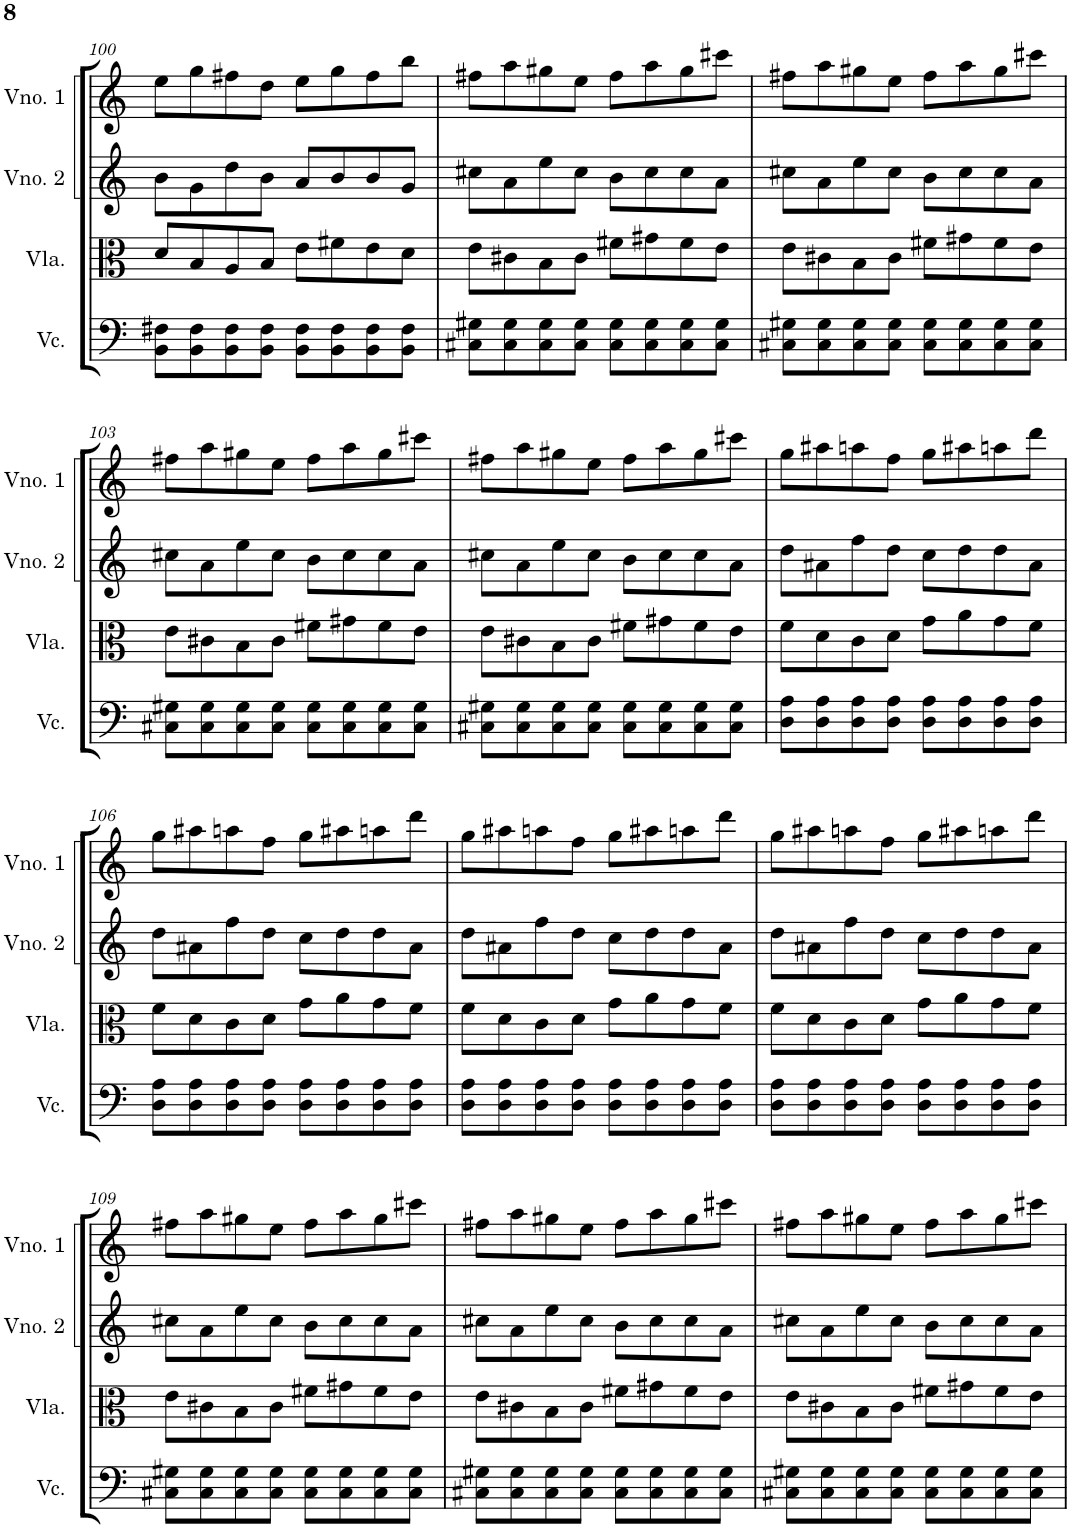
**kern	**kern	**kern	**kern
*part4	*part3	*part2	*part1
*staff4	*staff3	*staff2	*staff1
*I"Violoncelo	*I"Viola	*I"Violino 2	*I"Violino 1
*I'Vc.	*I'Vla.	*I'Vno. 2	*I'Vno. 1
!!LO:PB:g=z
*clefF4	*clefC3	*clefG2	*clefG2
*k[]	*k[]	*k[]	*k[]
*M4/4	*M4/4	*M4/4	*M4/4
=100	=100	=100	=100
8BB\ 8F#X\L	8d/L	8b\L	8ee\L
8BB\ 8F#\	8B/	8g\	8gg\
8BB\ 8F#\	8A/	8dd\	8ff#X\
8BB\ 8F#\J	8B/J	8b\J	8dd\J
8BB\ 8F#\L	8e\L	8a/L	8ee\L
8BB\ 8F#\	8f#X\	8b/	8gg\
8BB\ 8F#\	8e\	8b/	8ff#\
8BB\ 8F#\J	8d\J	8g/J	8bb\J
=101	=101	=101	=101
8C#X\ 8G#X\L	8e\L	8cc#X\L	8ff#X\L
8C#\ 8G#\	8c#X\	8a\	8aa\
8C#\ 8G#\	8B\	8ee\	8gg#X\
8C#\ 8G#\J	8c#\J	8cc#\J	8ee\J
8C#\ 8G#\L	8f#X\L	8b\L	8ff#\L
8C#\ 8G#\	8g#X\	8cc#\	8aa\
8C#\ 8G#\	8f#\	8cc#\	8gg#\
8C#\ 8G#\J	8e\J	8a\J	8ccc#X\J
=102	=102	=102	=102
8C#X\ 8G#X\L	8e\L	8cc#X\L	8ff#X\L
8C#\ 8G#\	8c#X\	8a\	8aa\
8C#\ 8G#\	8B\	8ee\	8gg#X\
8C#\ 8G#\J	8c#\J	8cc#\J	8ee\J
8C#\ 8G#\L	8f#X\L	8b\L	8ff#\L
8C#\ 8G#\	8g#X\	8cc#\	8aa\
8C#\ 8G#\	8f#\	8cc#\	8gg#\
8C#\ 8G#\J	8e\J	8a\J	8ccc#X\J
!!LO:LB:g=z
=103	=103	=103	=103
8C#X\ 8G#X\L	8e\L	8cc#X\L	8ff#X\L
8C#\ 8G#\	8c#X\	8a\	8aa\
8C#\ 8G#\	8B\	8ee\	8gg#X\
8C#\ 8G#\J	8c#\J	8cc#\J	8ee\J
8C#\ 8G#\L	8f#X\L	8b\L	8ff#\L
8C#\ 8G#\	8g#X\	8cc#\	8aa\
8C#\ 8G#\	8f#\	8cc#\	8gg#\
8C#\ 8G#\J	8e\J	8a\J	8ccc#X\J
=104	=104	=104	=104
8C#X\ 8G#X\L	8e\L	8cc#X\L	8ff#X\L
8C#\ 8G#\	8c#X\	8a\	8aa\
8C#\ 8G#\	8B\	8ee\	8gg#X\
8C#\ 8G#\J	8c#\J	8cc#\J	8ee\J
8C#\ 8G#\L	8f#X\L	8b\L	8ff#\L
8C#\ 8G#\	8g#X\	8cc#\	8aa\
8C#\ 8G#\	8f#\	8cc#\	8gg#\
8C#\ 8G#\J	8e\J	8a\J	8ccc#X\J
=105	=105	=105	=105
8D\ 8A\L	8f\L	8dd\L	8gg\L
8D\ 8A\	8d\	8a#X\	8aa#X\
8D\ 8A\	8c\	8ff\	8aan\
8D\ 8A\J	8d\J	8dd\J	8ff\J
8D\ 8A\L	8g\L	8cc\L	8gg\L
8D\ 8A\	8a\	8dd\	8aa#X\
8D\ 8A\	8g\	8dd\	8aan\
8D\ 8A\J	8f\J	8a#\J	8ddd\J
!!LO:LB:g=z
=106	=106	=106	=106
8D\ 8A\L	8f\L	8dd\L	8gg\L
8D\ 8A\	8d\	8a#X\	8aa#X\
8D\ 8A\	8c\	8ff\	8aan\
8D\ 8A\J	8d\J	8dd\J	8ff\J
8D\ 8A\L	8g\L	8cc\L	8gg\L
8D\ 8A\	8a\	8dd\	8aa#X\
8D\ 8A\	8g\	8dd\	8aan\
8D\ 8A\J	8f\J	8a#\J	8ddd\J
=107	=107	=107	=107
8D\ 8A\L	8f\L	8dd\L	8gg\L
8D\ 8A\	8d\	8a#X\	8aa#X\
8D\ 8A\	8c\	8ff\	8aan\
8D\ 8A\J	8d\J	8dd\J	8ff\J
8D\ 8A\L	8g\L	8cc\L	8gg\L
8D\ 8A\	8a\	8dd\	8aa#X\
8D\ 8A\	8g\	8dd\	8aan\
8D\ 8A\J	8f\J	8a#\J	8ddd\J
=108	=108	=108	=108
8D\ 8A\L	8f\L	8dd\L	8gg\L
8D\ 8A\	8d\	8a#X\	8aa#X\
8D\ 8A\	8c\	8ff\	8aan\
8D\ 8A\J	8d\J	8dd\J	8ff\J
8D\ 8A\L	8g\L	8cc\L	8gg\L
8D\ 8A\	8a\	8dd\	8aa#X\
8D\ 8A\	8g\	8dd\	8aan\
8D\ 8A\J	8f\J	8a#\J	8ddd\J
!!LO:LB:g=z
=109	=109	=109	=109
8C#X\ 8G#X\L	8e\L	8cc#X\L	8ff#X\L
8C#\ 8G#\	8c#X\	8a\	8aa\
8C#\ 8G#\	8B\	8ee\	8gg#X\
8C#\ 8G#\J	8c#\J	8cc#\J	8ee\J
8C#\ 8G#\L	8f#X\L	8b\L	8ff#\L
8C#\ 8G#\	8g#X\	8cc#\	8aa\
8C#\ 8G#\	8f#\	8cc#\	8gg#\
8C#\ 8G#\J	8e\J	8a\J	8ccc#X\J
=110	=110	=110	=110
8C#X\ 8G#X\L	8e\L	8cc#X\L	8ff#X\L
8C#\ 8G#\	8c#X\	8a\	8aa\
8C#\ 8G#\	8B\	8ee\	8gg#X\
8C#\ 8G#\J	8c#\J	8cc#\J	8ee\J
8C#\ 8G#\L	8f#X\L	8b\L	8ff#\L
8C#\ 8G#\	8g#X\	8cc#\	8aa\
8C#\ 8G#\	8f#\	8cc#\	8gg#\
8C#\ 8G#\J	8e\J	8a\J	8ccc#X\J
=111	=111	=111	=111
8C#X\ 8G#X\L	8e\L	8cc#X\L	8ff#X\L
8C#\ 8G#\	8c#X\	8a\	8aa\
8C#\ 8G#\	8B\	8ee\	8gg#X\
8C#\ 8G#\J	8c#\J	8cc#\J	8ee\J
8C#\ 8G#\L	8f#X\L	8b\L	8ff#\L
8C#\ 8G#\	8g#X\	8cc#\	8aa\
8C#\ 8G#\	8f#\	8cc#\	8gg#\
8C#\ 8G#\J	8e\J	8a\J	8ccc#X\J
=	=	=	=
*-	*-	*-	*-
